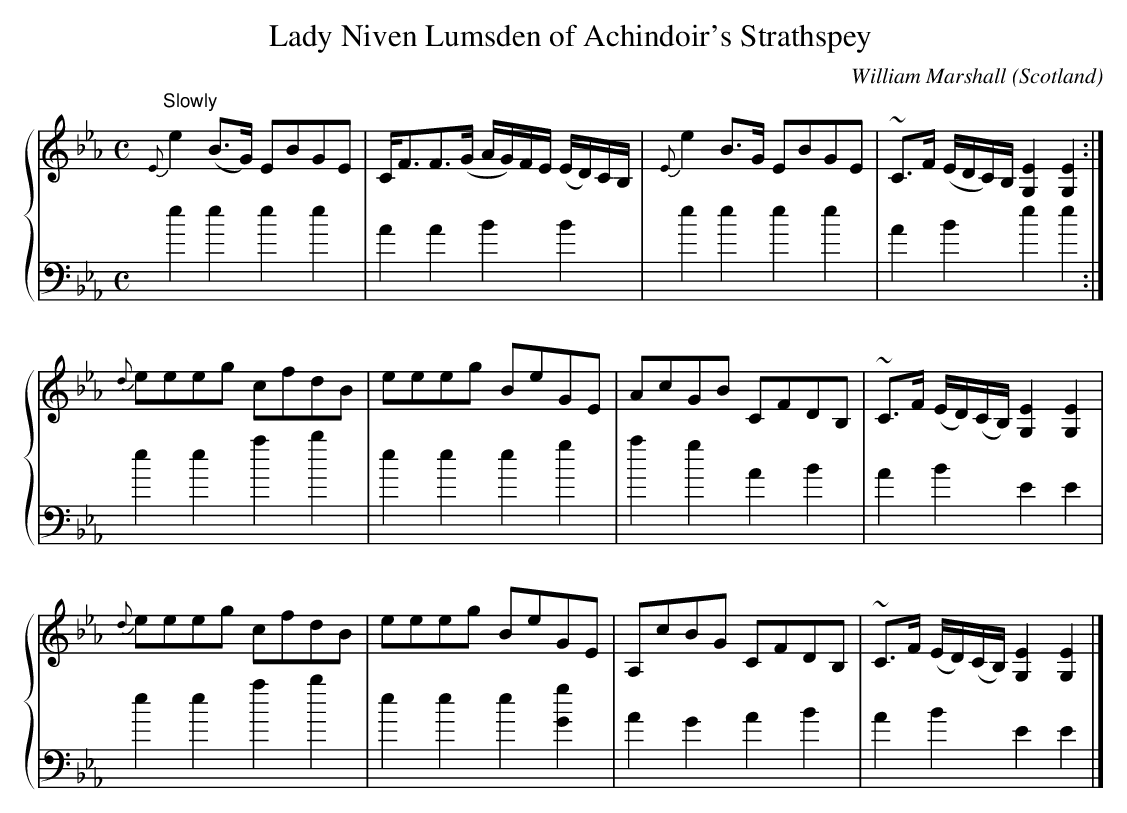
X:1
T:Lady Niven Lumsden of Achindoir's Strathspey
C:William Marshall
L:1/8
M:C
O:Scotland
K:Eb
%%staves {1 2}
V:1
"^Slowly"
{E}e2 (B>G) EBGE | C<FF>(G A/G/)F/E/ (E/D/)C/B,/ | \
{E}e2 B>G EBGE | ~C>F (E/D/C/)B,/ [G,E]2 [G,E]2 :|
{d}eeeg cfdB | eeeg BeGE | AcGB CFDB, | ~C>F (E/D/)(C/B,/) [G,E]2 [G,E]2 |
{d}eeeg cfdB | eeeg BeGE | A,cBG CFDB, | ~C>F (E/D/)(C/B,/) [G,E]2 [G,E]2 |]
V:2 clef=bass
L:1/4
eeee | AABB | eeee | ABee :| \
eeab | eeeg | agAB | ABEE | eeab | eee[Gg] | AGAB | ABEE |]
